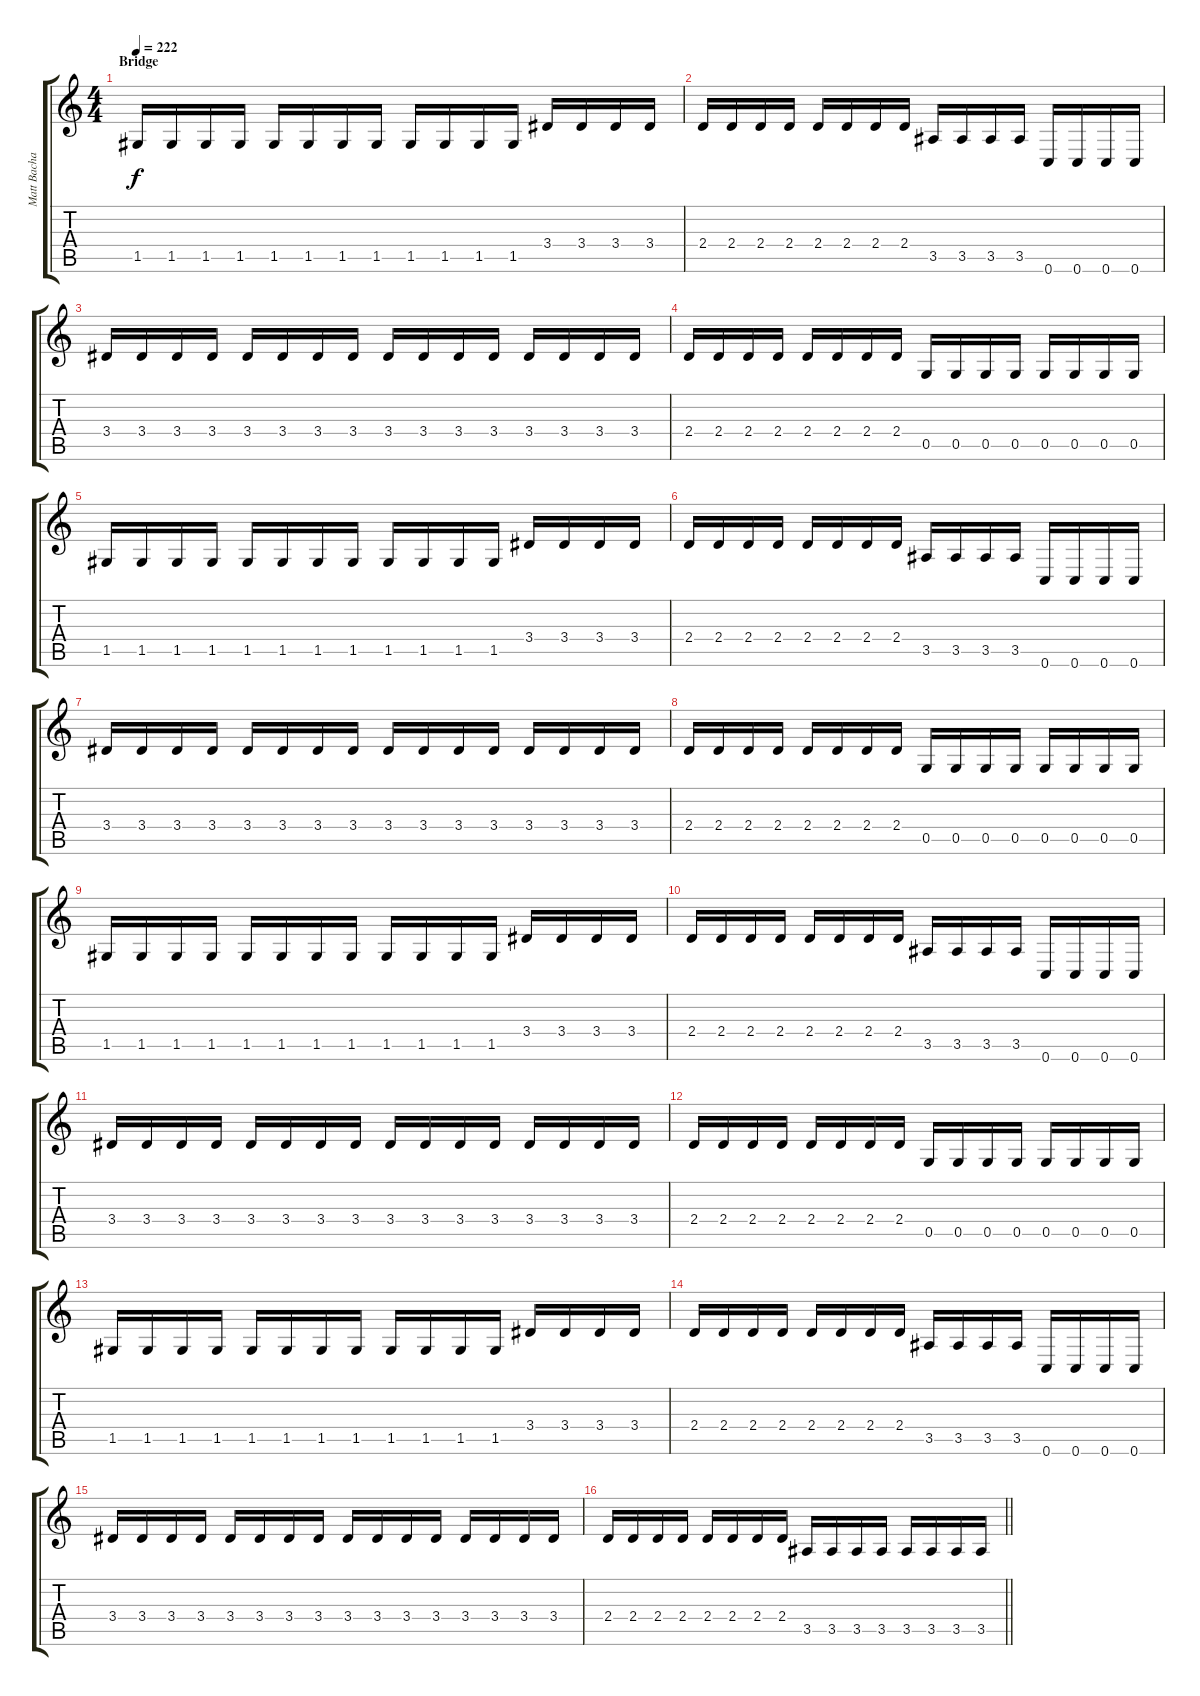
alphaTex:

\track ("Matt Bachand" "Matt Bacha") {instrument distortionguitar}
\staff {score tabs}
\tuning (D4 A3 F3 C3 G2 C2) {hide}
\ts (4 4)
\section ("" "Bridge")
\tempo 222
\clef g2
\ks c
1.5.16{dy f} 1.5.16 1.5.16 1.5.16 1.5.16 1.5.16 1.5.16 1.5.16 1.5.16 1.5.16 1.5.16 1.5.16 3.4.16 3.4.16 3.4.16 3.4.16 |
2.4.16 2.4.16 2.4.16 2.4.16 2.4.16 2.4.16 2.4.16 2.4.16 3.5.16 3.5.16 3.5.16 3.5.16 0.6.16 0.6.16 0.6.16 0.6.16 |
3.4.16 3.4.16 3.4.16 3.4.16 3.4.16 3.4.16 3.4.16 3.4.16 3.4.16 3.4.16 3.4.16 3.4.16 3.4.16 3.4.16 3.4.16 3.4.16 |
2.4.16 2.4.16 2.4.16 2.4.16 2.4.16 2.4.16 2.4.16 2.4.16 0.5.16 0.5.16 0.5.16 0.5.16 0.5.16 0.5.16 0.5.16 0.5.16 |
1.5.16 1.5.16 1.5.16 1.5.16 1.5.16 1.5.16 1.5.16 1.5.16 1.5.16 1.5.16 1.5.16 1.5.16 3.4.16 3.4.16 3.4.16 3.4.16 |
2.4.16 2.4.16 2.4.16 2.4.16 2.4.16 2.4.16 2.4.16 2.4.16 3.5.16 3.5.16 3.5.16 3.5.16 0.6.16 0.6.16 0.6.16 0.6.16 |
3.4.16 3.4.16 3.4.16 3.4.16 3.4.16 3.4.16 3.4.16 3.4.16 3.4.16 3.4.16 3.4.16 3.4.16 3.4.16 3.4.16 3.4.16 3.4.16 |
2.4.16 2.4.16 2.4.16 2.4.16 2.4.16 2.4.16 2.4.16 2.4.16 0.5.16 0.5.16 0.5.16 0.5.16 0.5.16 0.5.16 0.5.16 0.5.16 |
1.5.16 1.5.16 1.5.16 1.5.16 1.5.16 1.5.16 1.5.16 1.5.16 1.5.16 1.5.16 1.5.16 1.5.16 3.4.16 3.4.16 3.4.16 3.4.16 |
2.4.16 2.4.16 2.4.16 2.4.16 2.4.16 2.4.16 2.4.16 2.4.16 3.5.16 3.5.16 3.5.16 3.5.16 0.6.16 0.6.16 0.6.16 0.6.16 |
3.4.16 3.4.16 3.4.16 3.4.16 3.4.16 3.4.16 3.4.16 3.4.16 3.4.16 3.4.16 3.4.16 3.4.16 3.4.16 3.4.16 3.4.16 3.4.16 |
2.4.16 2.4.16 2.4.16 2.4.16 2.4.16 2.4.16 2.4.16 2.4.16 0.5.16 0.5.16 0.5.16 0.5.16 0.5.16 0.5.16 0.5.16 0.5.16 |
1.5.16 1.5.16 1.5.16 1.5.16 1.5.16 1.5.16 1.5.16 1.5.16 1.5.16 1.5.16 1.5.16 1.5.16 3.4.16 3.4.16 3.4.16 3.4.16 |
2.4.16 2.4.16 2.4.16 2.4.16 2.4.16 2.4.16 2.4.16 2.4.16 3.5.16 3.5.16 3.5.16 3.5.16 0.6.16 0.6.16 0.6.16 0.6.16 |
3.4.16 3.4.16 3.4.16 3.4.16 3.4.16 3.4.16 3.4.16 3.4.16 3.4.16 3.4.16 3.4.16 3.4.16 3.4.16 3.4.16 3.4.16 3.4.16 |
\barLineRight lightlight
2.4.16 2.4.16 2.4.16 2.4.16 2.4.16 2.4.16 2.4.16 2.4.16 3.5.16 3.5.16 3.5.16 3.5.16 3.5.16 3.5.16 3.5.16 3.5.16
